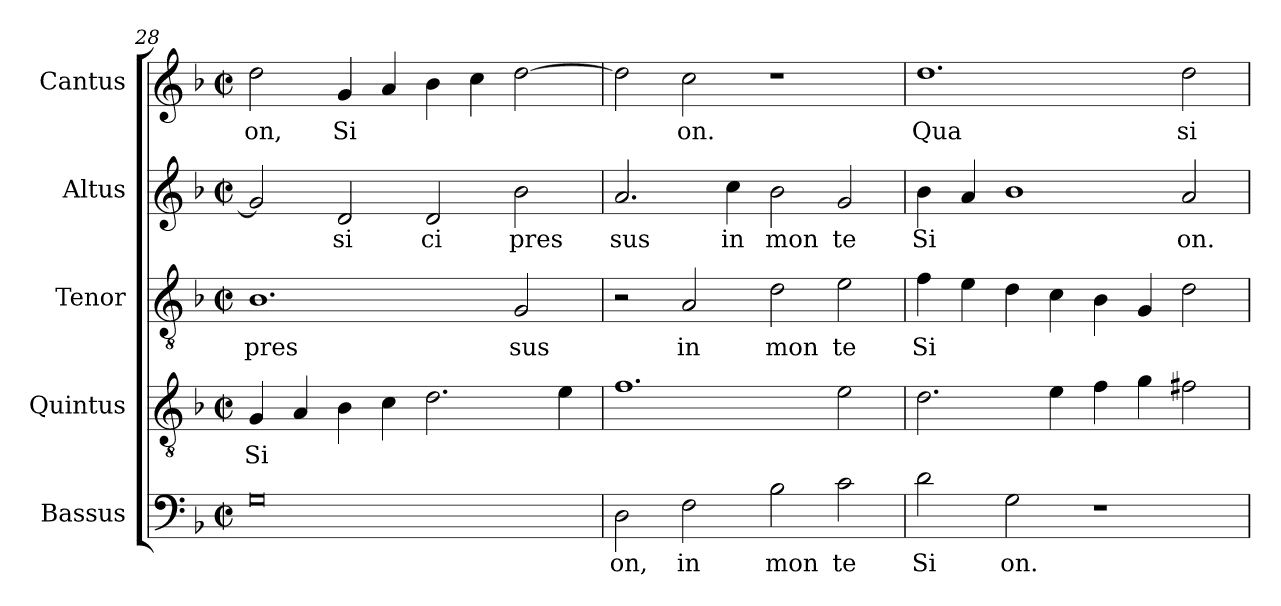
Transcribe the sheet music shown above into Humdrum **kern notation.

**kern	**text	**kern	**text	**kern	**text	**kern	**text	**kern	**text
*part5	*part5	*part4	*part4	*part3	*part3	*part2	*part2	*part1	*part1
*staff5	*staff5	*staff4	*staff4	*staff3	*staff3	*staff2	*staff2	*staff1	*staff1
*I"Bassus	*	*I"Quintus	*	*I"Tenor	*	*I"Altus	*	*I"Cantus	*
*clefF4	*	*clefGv2	*	*clefGv2	*	*clefG2	*	*clefG2	*
*k[b-]	*	*k[b-]	*	*k[b-]	*	*k[b-]	*	*k[b-]	*
*F:	*	*F:	*	*F:	*	*F:	*	*F:	*
*M2/2	*	*M2/2	*	*M2/2	*	*M2/2	*	*M2/2	*
*met(c|)	*	*met(c|)	*	*met(c|)	*	*met(c|)	*	*met(c|)	*
=28	=28	=28	=28	=28	=28	=28	=28	=28	=28
!	!LO:LY:b	!	!LO:LY:b	!	!LO:LY:b	!	!LO:LY:b:cj	!	!LO:LY:b:cj
0G	.	4G/	Si	1.B-	pres	2g/]	.	2dd\	on,
!	!	!	!LO:LY:b	!	!	!	!	!	!
.	.	4A/	.	.	.	.	.	.	.
!	!	!	!LO:LY:b	!	!	!	!LO:LY:b:cj	!	!LO:LY:b:cj
.	.	4B-\	.	.	.	2d/	si	4g/	Si
!	!	!	!LO:LY:b	!	!	!	!	!	!LO:LY:b:cj
.	.	4c\	.	.	.	.	.	4a/	.
!	!	!	!LO:LY:b	!	!	!	!LO:LY:b:cj	!	!LO:LY:b:cj
.	.	2.d\	.	.	.	2d/	ci	4b-\	.
!	!	!	!	!	!	!	!	!	!LO:LY:b:cj
.	.	.	.	.	.	.	.	4cc\	.
!	!	!	!	!	!LO:LY:b	!	!LO:LY:b:cj	!	!LO:LY:b:cj
.	.	.	.	2G/	sus	2b-\	pres	[>2dd\	.
!	!	!	!LO:LY:b	!	!	!	!	!	!
.	.	4e\	.	.	.	.	.	.	.
=29	=29	=29	=29	=29	=29	=29	=29	=29	=29
!	!LO:LY:b	!	!LO:LY:b	!	!	!	!LO:LY:b:cj	!	!LO:LY:b:cj
2D\	on,	1.f	.	2r	.	2.a/	sus	2dd\]	.
!	!LO:LY:b	!	!	!	!LO:LY:b	!	!	!	!LO:LY:b:cj
2F\	in	.	.	2A/	in	.	.	2cc\	on.
!	!	!	!	!	!	!	!LO:LY:b:cj	!	!
.	.	.	.	.	.	4cc\	in	.	.
!	!LO:LY:b	!	!	!	!LO:LY:b	!	!LO:LY:b:cj	!	!
2B-\	mon	.	.	2d\	mon	2b-\	mon	1r	.
!	!LO:LY:b	!	!LO:LY:b	!	!LO:LY:b	!	!LO:LY:b:cj	!	!
2c\	te	2e\	.	2e\	te	2g/	te	.	.
=30	=30	=30	=30	=30	=30	=30	=30	=30	=30
!	!LO:LY:b	!	!LO:LY:b	!	!LO:LY:b	!	!LO:LY:b:cj	!	!LO:LY:b:cj
2d\	Si	2.d\	.	4f\	Si	4b-\	Si	1.dd	Qua
!	!	!	!	!	!LO:LY:b	!	!LO:LY:b:cj	!	!
.	.	.	.	4e\	.	4a/	.	.	.
!	!LO:LY:b	!	!	!	!LO:LY:b	!	!LO:LY:b:cj	!	!
2G\	on.	.	.	4d\	.	1b-	.	.	.
!	!	!	!LO:LY:b	!	!LO:LY:b	!	!	!	!
.	.	4e\	.	4c\	.	.	.	.	.
!	!	!	!LO:LY:b	!	!LO:LY:b	!	!	!	!
1r	.	4f\	.	4B-\	.	.	.	.	.
!	!	!	!LO:LY:b	!	!LO:LY:b	!	!	!	!
.	.	4g\	.	4G/	.	.	.	.	.
!	!	!	!LO:LY:b	!	!LO:LY:b	!	!LO:LY:b:cj	!	!LO:LY:b:cj
.	.	2f#X\	.	2d\	.	2a/	on.	2dd\	si
=	=	=	=	=	=	=	=	=	=
*-	*-	*-	*-	*-	*-	*-	*-	*-	*-
